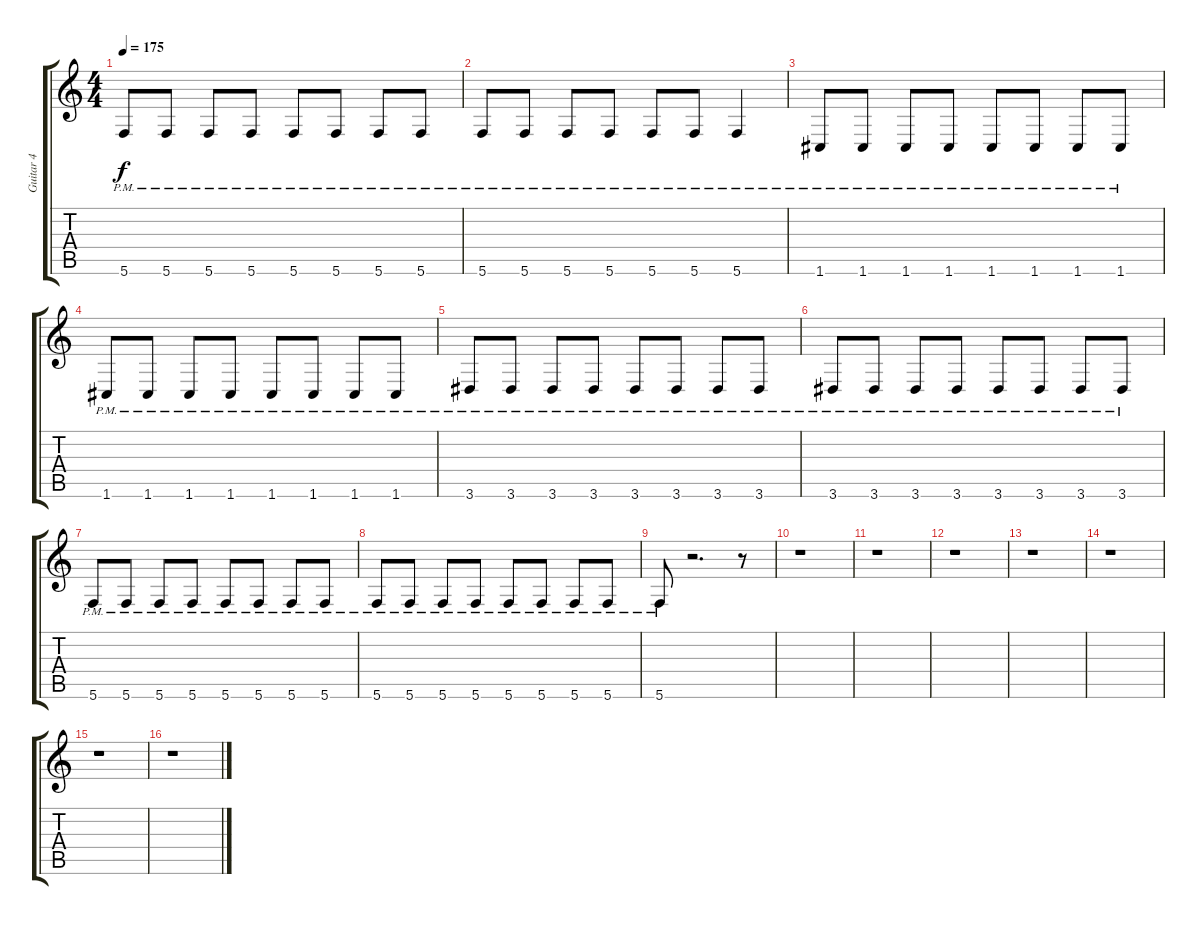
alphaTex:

\track ("Guitar 4" "Guitar 4") {instrument electricguitarclean}
\staff {score tabs}
\tuning (D4 A3 F3 C3 G2 C2) {hide}
\ts (4 4)
\tempo 175
\clef g2
\ks c
5.6{pm}.8{dy f} 5.6{pm}.8 5.6{pm}.8 5.6{pm}.8 5.6{pm}.8 5.6{pm}.8 5.6{pm}.8 5.6{pm}.8 |
5.6{pm}.8 5.6{pm}.8 5.6{pm}.8 5.6{pm}.8 5.6{pm}.8 5.6{pm}.8 5.6{pm}.4 |
1.6{pm}.8 1.6{pm}.8 1.6{pm}.8 1.6{pm}.8 1.6{pm}.8 1.6{pm}.8 1.6{pm}.8 1.6{pm}.8 |
1.6{pm}.8 1.6{pm}.8 1.6{pm}.8 1.6{pm}.8 1.6{pm}.8 1.6{pm}.8 1.6{pm}.8 1.6{pm}.8 |
3.6{pm}.8 3.6{pm}.8 3.6{pm}.8 3.6{pm}.8 3.6{pm}.8 3.6{pm}.8 3.6{pm}.8 3.6{pm}.8 |
3.6{pm}.8 3.6{pm}.8 3.6{pm}.8 3.6{pm}.8 3.6{pm}.8 3.6{pm}.8 3.6{pm}.8 3.6{pm}.8 |
5.6{pm}.8 5.6{pm}.8 5.6{pm}.8 5.6{pm}.8 5.6{pm}.8 5.6{pm}.8 5.6{pm}.8 5.6{pm}.8 |
5.6{pm}.8 5.6{pm}.8 5.6{pm}.8 5.6{pm}.8 5.6{pm}.8 5.6{pm}.8 5.6{pm}.8 5.6{pm}.8 |
5.6{pm}.8 r.2{d} r.8 |
r.1 |
r.1 |
r.1 |
r.1 |
r.1 |
r.1 |
r.1
